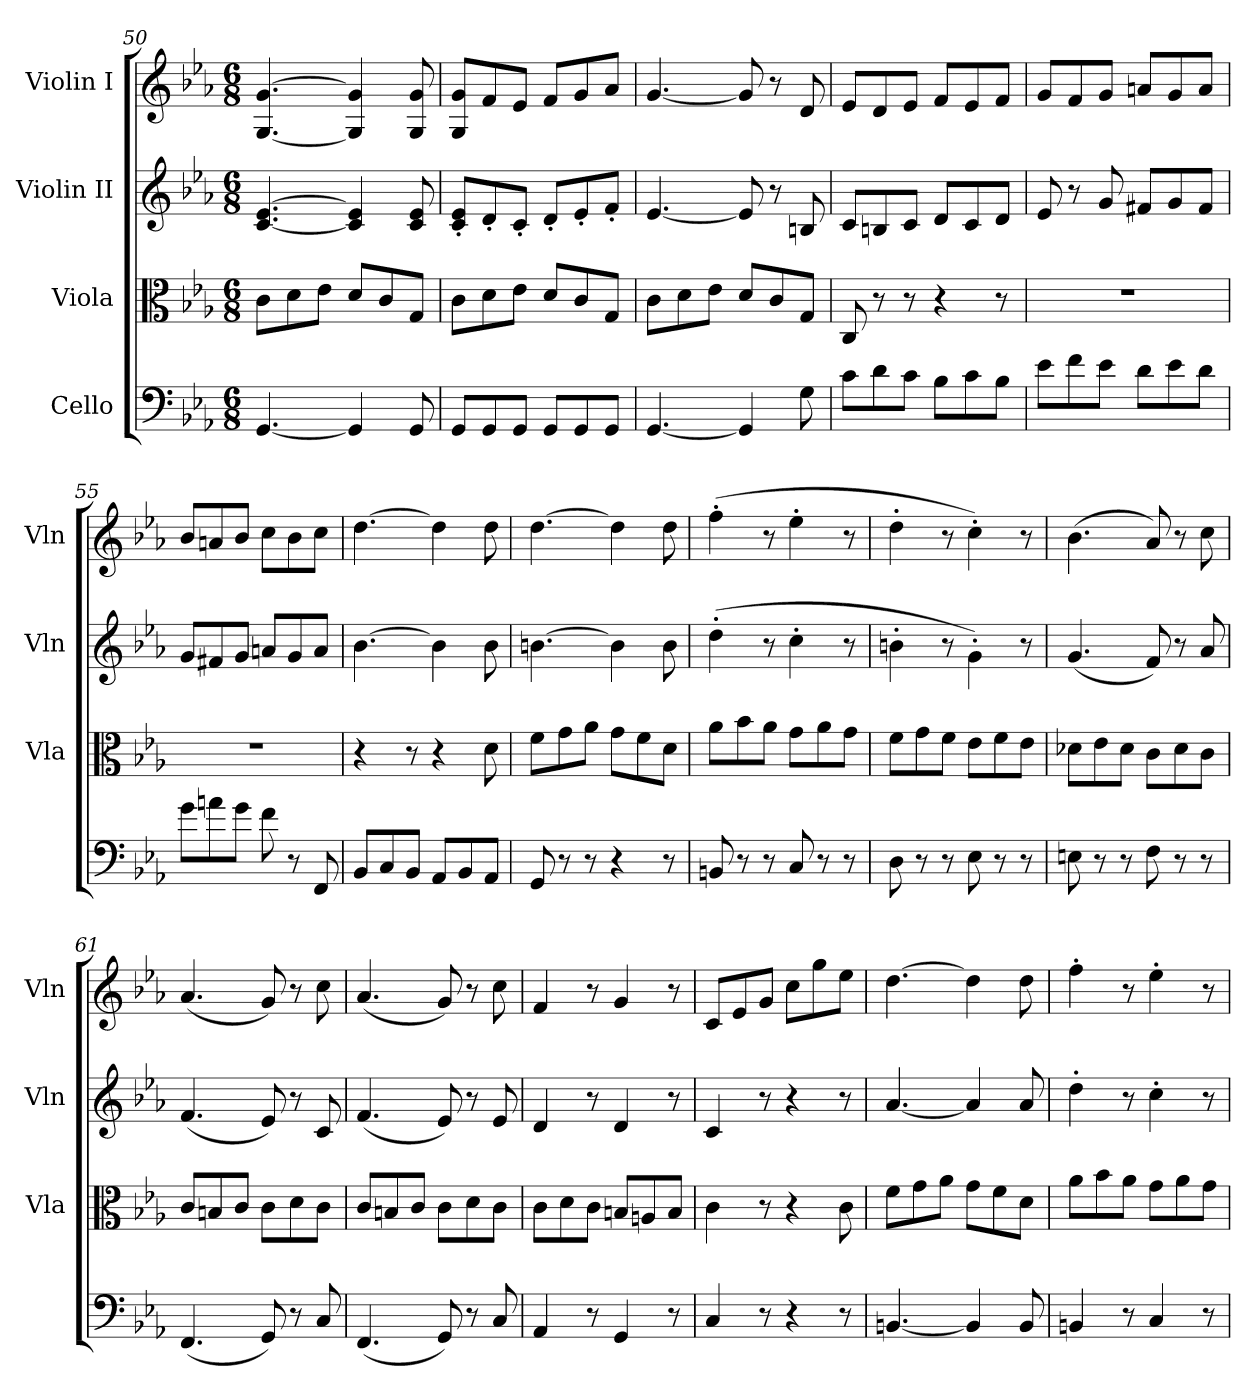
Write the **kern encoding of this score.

**kern	**kern	**kern	**kern
*part4	*part3	*part2	*part1
*staff4	*staff3	*staff2	*staff1
*I"Cello	*I"Viola	*I"Violin II	*I"Violin I
*	*I'Vla	*I'Vln	*I'Vln
*clefF4	*clefC3	*clefG2	*clefG2
*k[b-e-a-]	*k[b-e-a-]	*k[b-e-a-]	*k[b-e-a-]
*M6/8	*M6/8	*M6/8	*M6/8
=50	=50	=50	=50
[4.GG/	8c\L	[4.c/ [4.e-/	[4.G/ [4.g/
.	8d\	.	.
.	8e-\J	.	.
4GG/]	8d/L	4c/] 4e-/]	4G/] 4g/]
.	8c/	.	.
8GG/	8G/J	8c/ 8e-/	8G/ 8g/
=51	=51	=51	=51
8GG/L	8c\L	8c/' 8e-/'L	8G/ 8g/L
8GG/	8d\	8d'/	8f/
8GG/J	8e-\J	8c'/J	8e-/J
8GG/L	8d/L	8d'/L	8f/L
8GG/	8c/	8e-'/	8g/
8GG/J	8G/J	8f'/J	8a-/J
!!LO:PB:g=z
=52	=52	=52	=52
[4.GG/	8c\L	[4.e-/	[4.g/
.	8d\	.	.
.	8e-\J	.	.
4GG/]	8d/L	8e-/]	8g/]
.	8c/	8r	8r
8G\	8G/J	8Bn/	8d/
=53	=53	=53	=53
8c\L	8C/	8c/L	8e-/L
8d\	8r	8Bn/	8d/
8c\J	8r	8c/J	8e-/J
8B-\L	4r	8d/L	8f/L
8c\	.	8c/	8e-/
8B-\J	8r	8d/J	8f/J
=54	=54	=54	=54
8e-\L	2.r	8e-/	8g/L
8f\	.	8r	8f/
8e-\J	.	8g/	8g/J
8d\L	.	8f#X/L	8an/L
8e-\	.	8g/	8g/
8d\J	.	8f#/J	8a/J
=55	=55	=55	=55
8g\L	2.r	8g/L	8b-/L
8an\	.	8f#X/	8an/
8g\J	.	8g/J	8b-/J
8f\	.	8an/L	8cc\L
8r	.	8g/	8b-\
8FF/	.	8a/J	8cc\J
=56	=56	=56	=56
8BB-/L	4r	[4.b-\	[4.dd\
8C/	.	.	.
8BB-/J	8r	.	.
8AA-/L	4r	4b-\]	4dd\]
8BB-/	.	.	.
8AA-/J	8d\	8b-\	8dd\
=57	=57	=57	=57
8GG/	8f\L	[4.bn\	[4.dd\
8r	8g\	.	.
8r	8a-\J	.	.
4r	8g\L	4b\]	4dd\]
.	8f\	.	.
8r	8d\J	8b\	8dd\
=58	=58	=58	=58
8BBn/	8a-\L	(>4dd'\	(>4ff'\
8r	8b-\	.	.
8r	8a-\J	8r	8r
8C/	8g\L	4cc'\	4ee-'\
8r	8a-\	.	.
8r	8g\J	8r	8r
=59	=59	=59	=59
8D\	8f\L	4bn'\	4dd'\
8r	8g\	.	.
8r	8f\J	8r	8r
8E-\	8e-\L	4g'\)	4cc'\)
8r	8f\	.	.
8r	8e-\J	8r	8r
=60	=60	=60	=60
8En\	8d-X\L	(<4.g/	(>4.b-\
8r	8e-\	.	.
8r	8d-\J	.	.
8F\	8c\L	8f/)	8a-/)
8r	8d-\	8r	8r
8r	8c\J	8a-/	8cc\
=61	=61	=61	=61
(<4.FF/	8c/L	(<4.f/	(<4.a-/
.	8Bn/	.	.
.	8c/J	.	.
8GG/)	8c\L	8e-/)	8g/)
8r	8d\	8r	8r
8C/	8c\J	8c/	8cc\
=62	=62	=62	=62
(<4.FF/	8c/L	(<4.f/	(<4.a-/
.	8Bn/	.	.
.	8c/J	.	.
8GG/)	8c\L	8e-/)	8g/)
8r	8d\	8r	8r
8C/	8c\J	8e-/	8cc\
!!LO:LB:g=z
=63	=63	=63	=63
4AA-/	8c\L	4d/	4f/
.	8d\	.	.
8r	8c\J	8r	8r
4GG/	8Bn/L	4d/	4g/
.	8An/	.	.
8r	8B/J	8r	8r
=64	=64	=64	=64
4C/	4c\	4c/	8c/L
.	.	.	8e-/
8r	8r	8r	8g/J
4r	4r	4r	8cc\L
.	.	.	8gg\
8r	8c\	8r	8ee-\J
=65	=65	=65	=65
[4.BBn/	8f\L	[4.a-/	[4.dd\
.	8g\	.	.
.	8a-\J	.	.
4BB/]	8g\L	4a-/]	4dd\]
.	8f\	.	.
8BB/	8d\J	8a-/	8dd\
=66	=66	=66	=66
4BBn/	8a-\L	4dd'\	4ff'\
.	8b-\	.	.
8r	8a-\J	8r	8r
4C/	8g\L	4cc'\	4ee-'\
.	8a-\	.	.
8r	8g\J	8r	8r
=	=	=	=
*-	*-	*-	*-
